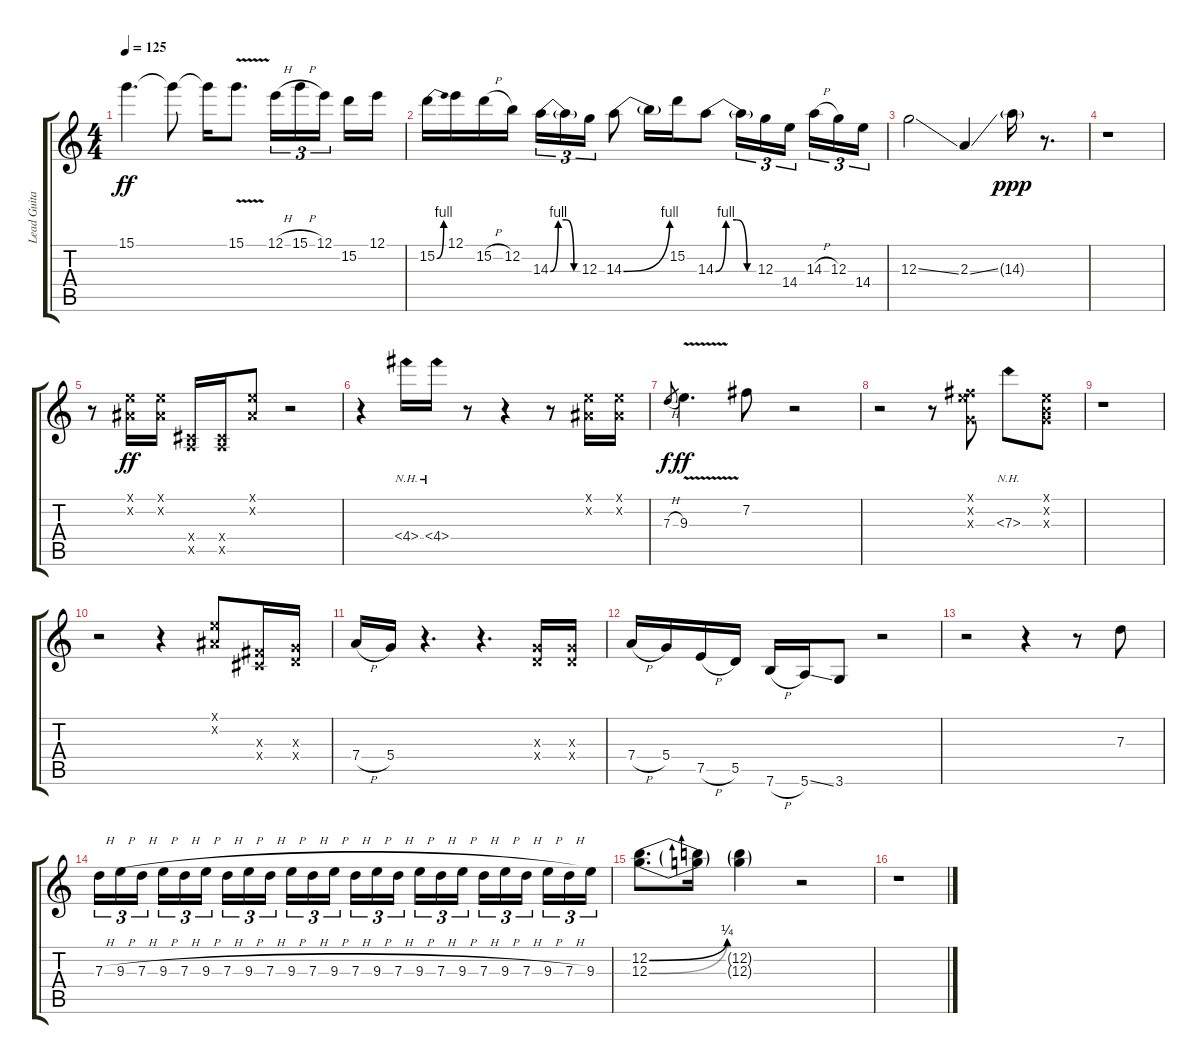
\track ("Lead Guitar" "Lead Guita") {instrument overdrivenguitar}
\staff {score tabs}
\tuning (E4 B3 G3 D3 A2 E2) {hide}
\ts (4 4)
\tempo 125
\clef g2
\ks c
15.1{t}.4{d dy ff} 15.1{t}.8 15.1{t}.16 15.1{v}.8{d} 12.1{h}.16{tu (3 2)} 15.1{h}.16{tu (3 2)} 12.1.16{tu (3 2) beam splitsecondary} 15.2.16 12.1.16 |
15.2{be (bend 0 0 60 4)}.16 12.1.16 15.2{h}.16 12.2.16 14.3{be (custom 0 0 15 4 30 4 45 0 60 0)}.16{tu (3 2)} 14.3{t}.16{tu (3 2)} 12.3.16{tu (3 2)} 14.3{be (bend 0 0 60 4)}.8 14.3{t}.16 15.2.16 14.3{be (custom 0 0 15 4 30 4 45 0 60 0)}.8 14.3{t}.16{tu (3 2)} 12.3.16{tu (3 2)} 14.4.16{tu (3 2) beam splitsecondary} 14.3{h}.16{tu (3 2)} 12.3.16{tu (3 2)} 14.4.16{tu (3 2)} |
12.3{ss}.2 2.3{ss}.4 14.3{g}.16{dy ppp} r.8{d} |
r.1 |
r.8 (0.1{x} -1.2{x}).16{dy ff} (0.1{x} -1.2{x}).16 (-1.4{x} 0.5{x}).16 (-1.4{x} 0.5{x}).16 (0.1{x} -1.2{x}).8 r.2 |
r.4 4.4{nh}.16 4.4{nh}.16 r.8 r.4 r.8 (0.1{x} -1.2{x}).16 (0.1{x} -1.2{x}).16 |
7.3{h}.8{gr dy f} 9.3{v}.4{d dy ff} 7.2.8 r.2 |
r.2 r.8 (0.1{x} 7.2{x} 0.3{x}).8 7.3{nh}.8 (0.1{x} 0.2{x} 0.3{x}).8 |
r.1 |
r.2 r.4 (0.1{x} -1.2{x}).8 (-1.3{x} -1.4{x}).16 (0.3{x} 0.4{x}).16 |
7.4{h}.16 5.4.16 r.4{d} r.4{d} (0.3{x} 0.4{x}).16 (0.3{x} 0.4{x}).16 |
7.4{h}.16 5.4.16 7.5{h}.16 5.5.16 7.6{h}.16 5.6{ss}.16 3.6.8 r.2 |
r.2 r.4 r.8 7.3.8 |
7.3{h}.16{tu (3 2)} 9.3{h}.16{tu (3 2)} 7.3{h}.16{tu (3 2) beam splitsecondary} 9.3{h}.16{tu (3 2)} 7.3{h}.16{tu (3 2)} 9.3{h}.16{tu (3 2)} 7.3{h}.16{tu (3 2)} 9.3{h}.16{tu (3 2)} 7.3{h}.16{tu (3 2) beam splitsecondary} 9.3{h}.16{tu (3 2)} 7.3{h}.16{tu (3 2)} 9.3{h}.16{tu (3 2)} 7.3{h}.16{tu (3 2)} 9.3{h}.16{tu (3 2)} 7.3{h}.16{tu (3 2) beam splitsecondary} 9.3{h}.16{tu (3 2)} 7.3{h}.16{tu (3 2)} 9.3{h}.16{tu (3 2)} 7.3{h}.16{tu (3 2)} 9.3{h}.16{tu (3 2)} 7.3{h}.16{tu (3 2) beam splitsecondary} 9.3{h}.16{tu (3 2)} 7.3{h}.16{tu (3 2)} 9.3.16{tu (3 2)} |
(12.2{be (bend 0 0 60 1)} 12.3{be (bend 0 0 60 1)}).8{d} (12.2{t} 12.3{t}).16 (12.2{g} 12.3{g}).4 r.2 |
r.1
